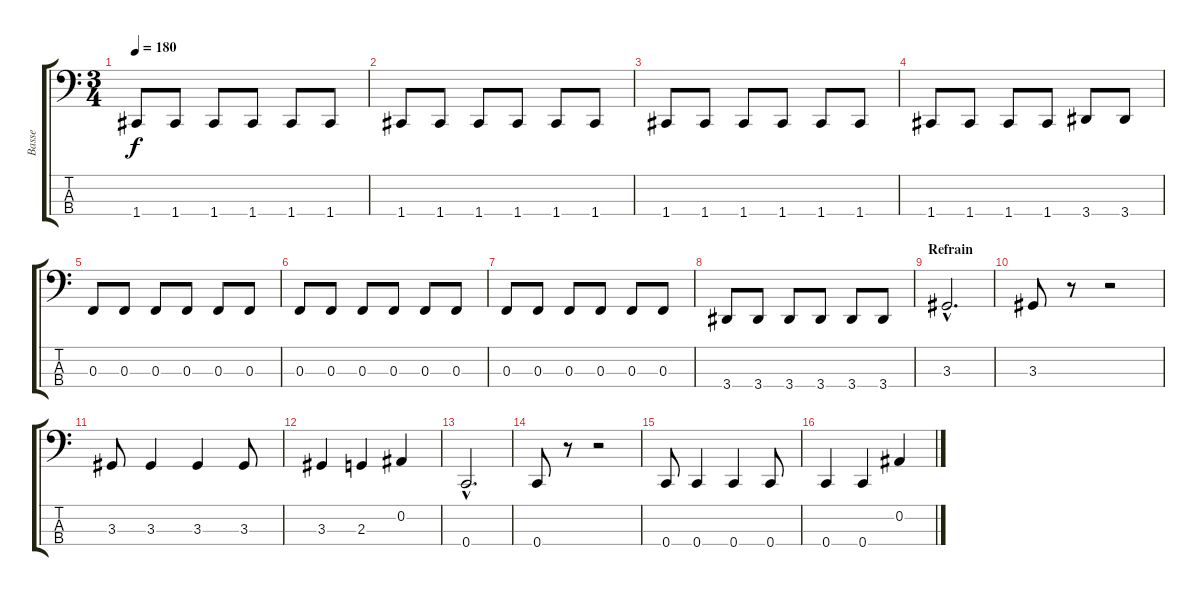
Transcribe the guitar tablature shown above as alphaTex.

\track ("Basse" "Basse") {instrument electricbasspick}
\staff {score tabs}
\tuning (Eb2 Bb1 F1 C1) {hide}
\ts (3 4)
\tempo 180
\clef f4
\ks c
1.4.8{dy f} 1.4.8 1.4.8 1.4.8 1.4.8 1.4.8 |
1.4.8 1.4.8 1.4.8 1.4.8 1.4.8 1.4.8 |
1.4.8 1.4.8 1.4.8 1.4.8 1.4.8 1.4.8 |
1.4.8 1.4.8 1.4.8 1.4.8 3.4.8 3.4.8 |
0.3.8 0.3.8 0.3.8 0.3.8 0.3.8 0.3.8 |
0.3.8 0.3.8 0.3.8 0.3.8 0.3.8 0.3.8 |
0.3.8 0.3.8 0.3.8 0.3.8 0.3.8 0.3.8 |
3.4.8 3.4.8 3.4.8 3.4.8 3.4.8 3.4.8 |
\section ("" "Refrain")
3.3{hac}.2{d} |
3.3.8 r.8 r.2 |
3.3.8 3.3.4 3.3.4 3.3.8 |
3.3.4 2.3.4 0.2.4 |
0.4{hac}.2{d} |
0.4.8 r.8 r.2 |
0.4.8 0.4.4 0.4.4 0.4.8 |
0.4.4 0.4.4 0.2.4
